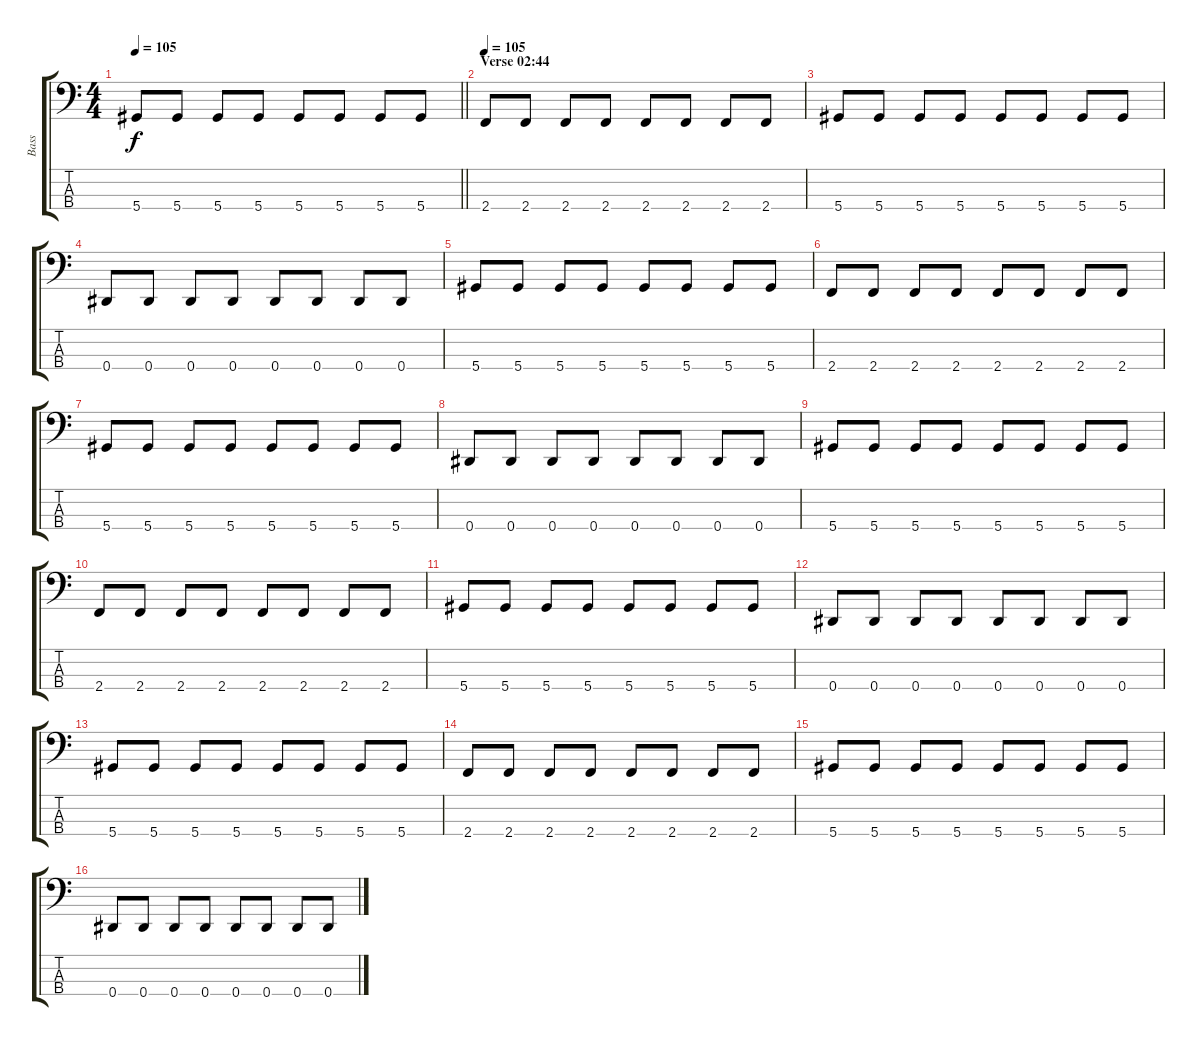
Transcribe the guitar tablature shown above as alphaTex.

\track ("Bass" "Bass") {instrument electricbassfinger}
\staff {score tabs}
\tuning (Gb2 Db2 Ab1 Eb1) {hide}
\ts (4 4)
\tempo 105
\clef f4
\barLineRight lightlight
\ks c
5.4.8{dy f} 5.4.8 5.4.8 5.4.8 5.4.8 5.4.8 5.4.8 5.4.8 |
\section ("" "Verse 02:44")
\tempo 105
2.4.8 2.4.8 2.4.8 2.4.8 2.4.8 2.4.8 2.4.8 2.4.8 |
5.4.8 5.4.8 5.4.8 5.4.8 5.4.8 5.4.8 5.4.8 5.4.8 |
0.4.8 0.4.8 0.4.8 0.4.8 0.4.8 0.4.8 0.4.8 0.4.8 |
5.4.8 5.4.8 5.4.8 5.4.8 5.4.8 5.4.8 5.4.8 5.4.8 |
2.4.8 2.4.8 2.4.8 2.4.8 2.4.8 2.4.8 2.4.8 2.4.8 |
5.4.8 5.4.8 5.4.8 5.4.8 5.4.8 5.4.8 5.4.8 5.4.8 |
0.4.8 0.4.8 0.4.8 0.4.8 0.4.8 0.4.8 0.4.8 0.4.8 |
5.4.8 5.4.8 5.4.8 5.4.8 5.4.8 5.4.8 5.4.8 5.4.8 |
2.4.8 2.4.8 2.4.8 2.4.8 2.4.8 2.4.8 2.4.8 2.4.8 |
5.4.8 5.4.8 5.4.8 5.4.8 5.4.8 5.4.8 5.4.8 5.4.8 |
0.4.8 0.4.8 0.4.8 0.4.8 0.4.8 0.4.8 0.4.8 0.4.8 |
5.4.8 5.4.8 5.4.8 5.4.8 5.4.8 5.4.8 5.4.8 5.4.8 |
2.4.8 2.4.8 2.4.8 2.4.8 2.4.8 2.4.8 2.4.8 2.4.8 |
5.4.8 5.4.8 5.4.8 5.4.8 5.4.8 5.4.8 5.4.8 5.4.8 |
0.4.8 0.4.8 0.4.8 0.4.8 0.4.8 0.4.8 0.4.8 0.4.8
